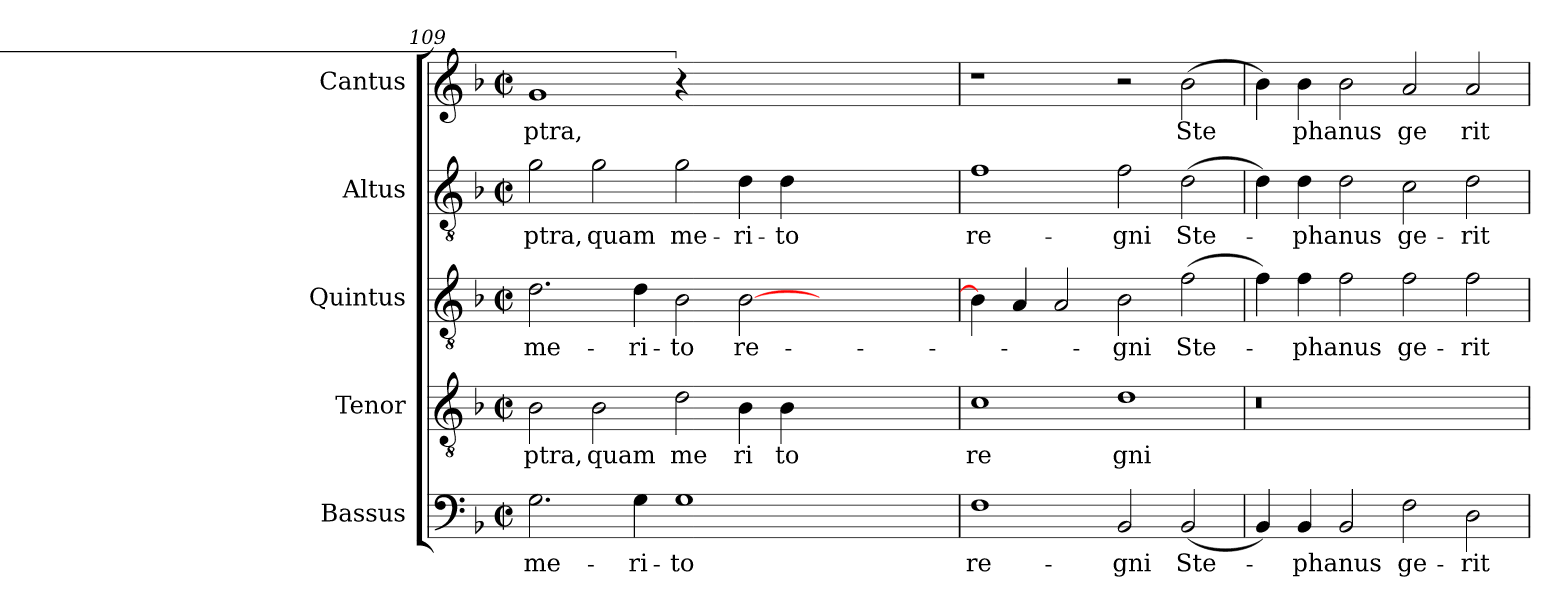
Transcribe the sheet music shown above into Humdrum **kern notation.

**kern	**text	**kern	**text	**kern	**text	**kern	**text	**kern	**text
*part5	*part5	*part4	*part4	*part3	*part3	*part2	*part2	*part1	*part1
*staff5	*staff5	*staff4	*staff4	*staff3	*staff3	*staff2	*staff2	*staff1	*staff1
*I"Bassus	*	*I"Tenor	*	*I"Quintus	*	*I"Altus	*	*I"Cantus	*
!!LO:LB:g=z
*clefF4	*	*clefGv2	*	*clefGv2	*	*clefGv2	*	*clefG2	*
*k[b-]	*	*k[b-]	*	*k[b-]	*	*k[b-]	*	*k[b-]	*
*F:	*	*F:	*	*F:	*	*F:	*	*F:	*
*M2/2	*	*M2/2	*	*M2/2	*	*M2/2	*	*M2/2	*
*met(c|)	*	*met(c|)	*	*met(c|)	*	*met(c|)	*	*met(c|)	*
=109	=109	=109	=109	=109	=109	=109	=109	=109	=109
!	!LO:LY:b:cj	!	!LO:LY:b:cj	!	!LO:LY:b:cj	!	!LO:LY:b:cj	!	!LO:LY:b:cj
2.G\	me-	2B-\	-ptra,	2.d\	me-	2g\	ptra,	1g	ptra,
!	!	!	!LO:LY:b:cj	!	!	!	!LO:LY:b:cj	!	!
.	.	2B-\	quam	.	.	2g\	quam	.	.
!	!LO:LY:b:cj	!	!	!	!LO:LY:b:cj	!	!	!	!
4G\	-ri-	.	.	4d\	-ri-	.	.	.	.
!	!LO:LY:b:cj	!	!LO:LY:b:cj	!	!LO:LY:b:cj	!	!LO:LY:b:cj	!LO:N:vis=1	!
1G	-to	2d\	me	2B-\	-to	2g\	me-	4%9r	.
!	!	!	!LO:LY:b:cj	!	!LO:LY:b:cj	!	!LO:LY:b:cj	!	!
.	.	4B-\	ri	[>2B-\	re-	4d\	-ri-	.	.
!	!	!	!LO:LY:b:cj	!	!	!	!LO:LY:b:cj	!	!
.	.	4B-\	to	.	.	4d\	-to	.	.
1ryy	.	1ryy	.	1ryy	.	1ryy	.	.	.
4ryy	.	4ryy	.	4ryy	.	4ryy	.	.	.
=110	=110	=110	=110	=110	=110	=110	=110	=110	=110
!	!LO:LY:b:cj	!	!LO:LY:b:cj	!	!	!	!LO:LY:b:cj	!	!
1F	re-	1c	re	4B-\]	.	1f	re-	1r	.
.	.	.	.	4A/	.	.	.	.	.
.	.	.	.	2A/	.	.	.	.	.
!	!LO:LY:b:cj	!	!LO:LY:b:cj	!	!LO:LY:b:cj	!	!LO:LY:b:cj	!	!
2BB-/	-gni	1d	gni	2B-\	-gni	2f\	-gni	2r	.
!	!LO:LY:b	!	!	!	!LO:LY:b	!	!LO:LY:b	!	!LO:LY:b
(<2BB-/	Ste-	.	.	(>2f\	Ste-	(>2d\	Ste-	(>2b-\	Ste
=111	=111	=111	=111	=111	=111	=111	=111	=111	=111
4BB-/)	.	0r	.	4f\)	.	4d\)	.	4b-\)	.
!	!LO:LY:b:cj	!	!	!	!LO:LY:b:cj	!	!LO:LY:b:cj	!	!LO:LY:b:cj
4BB-/	-phanus	.	.	4f\	-phanus	4d\	-phanus	4b-\	phanus
2BB-/	.	.	.	2f\	.	2d\	.	2b-\	.
!	!LO:LY:b:cj	!	!	!	!LO:LY:b:cj	!	!LO:LY:b:cj	!	!LO:LY:b:cj
2F\	ge-	.	.	2f\	ge-	2c\	ge-	2a/	ge
!	!LO:LY:b:cj	!	!	!	!LO:LY:b:cj	!	!LO:LY:b:cj	!	!LO:LY:b:cj
2D\	-rit	.	.	2f\	-rit	2d\	-rit	2a/	rit
=	=	=	=	=	=	=	=	=	=
*-	*-	*-	*-	*-	*-	*-	*-	*-	*-
